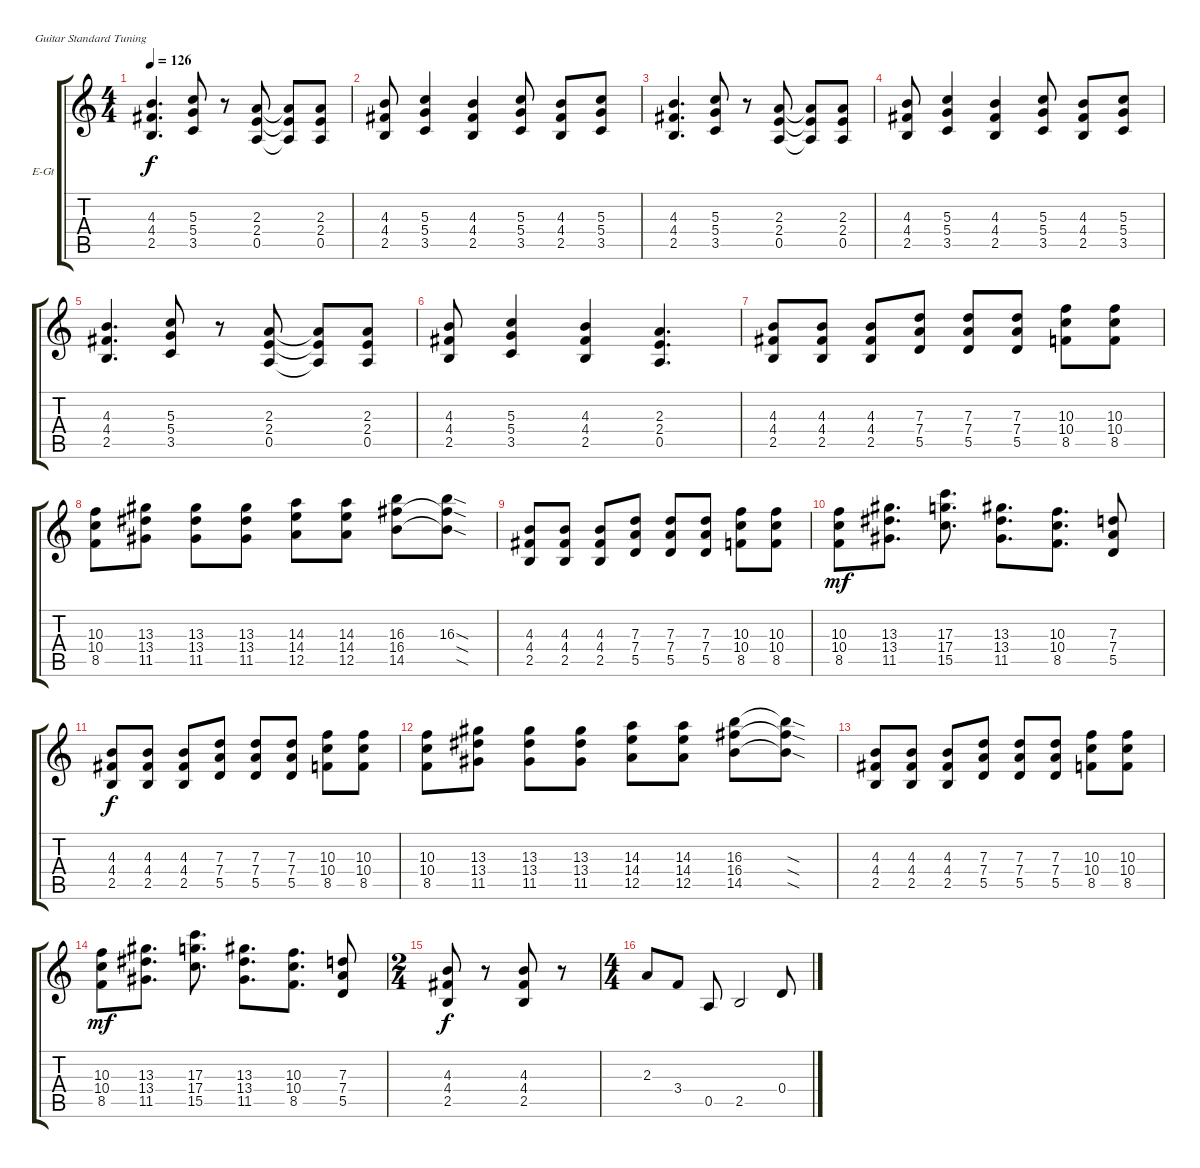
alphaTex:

\bracketExtendMode groupsimilarinstruments
\firstSystemTrackNameOrientation horizontal
\otherSystemsTrackNameOrientation horizontal
\track ("Raita 5" "E-Gt") {instrument overdrivenguitar}
\staff {score tabs}
\tuning (E4 B3 G3 D3 A2 E2)
\ts (4 4)
\tempo 126
\clef g2
\ks c
(4.3 4.4 2.5).4{d dy f} (5.3 5.4 3.5).8 r.8 (2.3 2.4 0.5).8 (2.3{t} 2.4{t} 0.5{t}).8 (2.3 2.4 0.5).8 |
(4.3 4.4 2.5).8 (5.3 5.4 3.5).4 (4.3 4.4 2.5).4 (5.3 5.4 3.5).8 (4.3 4.4 2.5).8 (5.3 5.4 3.5).8 |
(4.3 4.4 2.5).4{d} (5.3 5.4 3.5).8 r.8 (2.3 2.4 0.5).8 (2.3{t} 2.4{t} 0.5{t}).8 (2.3 2.4 0.5).8 |
(4.3 4.4 2.5).8 (5.3 5.4 3.5).4 (4.3 4.4 2.5).4 (5.3 5.4 3.5).8 (4.3 4.4 2.5).8 (5.3 5.4 3.5).8 |
(4.3 4.4 2.5).4{d} (5.3 5.4 3.5).8 r.8 (2.3 2.4 0.5).8 (2.3{t} 2.4{t} 0.5{t}).8 (2.3 2.4 0.5).8 |
(4.3 4.4 2.5).8 (5.3 5.4 3.5).4 (4.3 4.4 2.5).4 (2.3 2.4 0.5).4{d} |
(4.3 4.4 2.5).8 (4.3 4.4 2.5).8 (4.3 4.4 2.5).8 (7.3 7.4 5.5).8 (7.3 7.4 5.5).8 (7.3 7.4 5.5).8 (10.3 10.4 8.5).8 (10.3 10.4 8.5).8 |
(10.3 10.4 8.5).8 (13.3 13.4 11.5).8 (13.3 13.4 11.5).8 (13.3 13.4 11.5).8 (14.3 14.4 12.5).8 (14.3 14.4 12.5).8 (16.3 16.4 14.5).8 (16.3{sod} 16.4{sod t} 14.5{sod t}).8 |
(4.3 4.4 2.5).8 (4.3 4.4 2.5).8 (4.3 4.4 2.5).8 (7.3 7.4 5.5).8 (7.3 7.4 5.5).8 (7.3 7.4 5.5).8 (10.3 10.4 8.5).8 (10.3 10.4 8.5).8 |
(8.5 10.4 10.3).8{dy mf} (11.5 13.4 13.3).8{d} (15.5 17.4 17.3).8{d} (11.5 13.4 13.3).8{d} (8.5 10.4 10.3).8{d} (5.5 7.4 7.3).8 |
(4.3 4.4 2.5).8{dy f} (4.3 4.4 2.5).8 (4.3 4.4 2.5).8 (7.3 7.4 5.5).8 (7.3 7.4 5.5).8 (7.3 7.4 5.5).8 (10.3 10.4 8.5).8 (10.3 10.4 8.5).8 |
(10.3 10.4 8.5).8 (13.3 13.4 11.5).8 (13.3 13.4 11.5).8 (13.3 13.4 11.5).8 (14.3 14.4 12.5).8 (14.3 14.4 12.5).8 (16.3 16.4 14.5).8 (16.3{sod t} 16.4{sod t} 14.5{sod t}).8 |
(4.3 4.4 2.5).8 (4.3 4.4 2.5).8 (4.3 4.4 2.5).8 (7.3 7.4 5.5).8 (7.3 7.4 5.5).8 (7.3 7.4 5.5).8 (10.3 10.4 8.5).8 (10.3 10.4 8.5).8 |
(8.5 10.4 10.3).8{dy mf} (11.5 13.4 13.3).8{d} (15.5 17.4 17.3).8{d} (11.5 13.4 13.3).8{d} (8.5 10.4 10.3).8{d} (5.5 7.4 7.3).8 |
\ts (2 4)
\beaming (8 2 2)
(4.3 4.4 2.5).8{dy f} r.8 (4.3 4.4 2.5).8 r.8 |
\ts (4 4)
\beaming (8 2 2 2 2)
2.3.8 3.4.8 0.5.8 2.5.2 0.4.8
